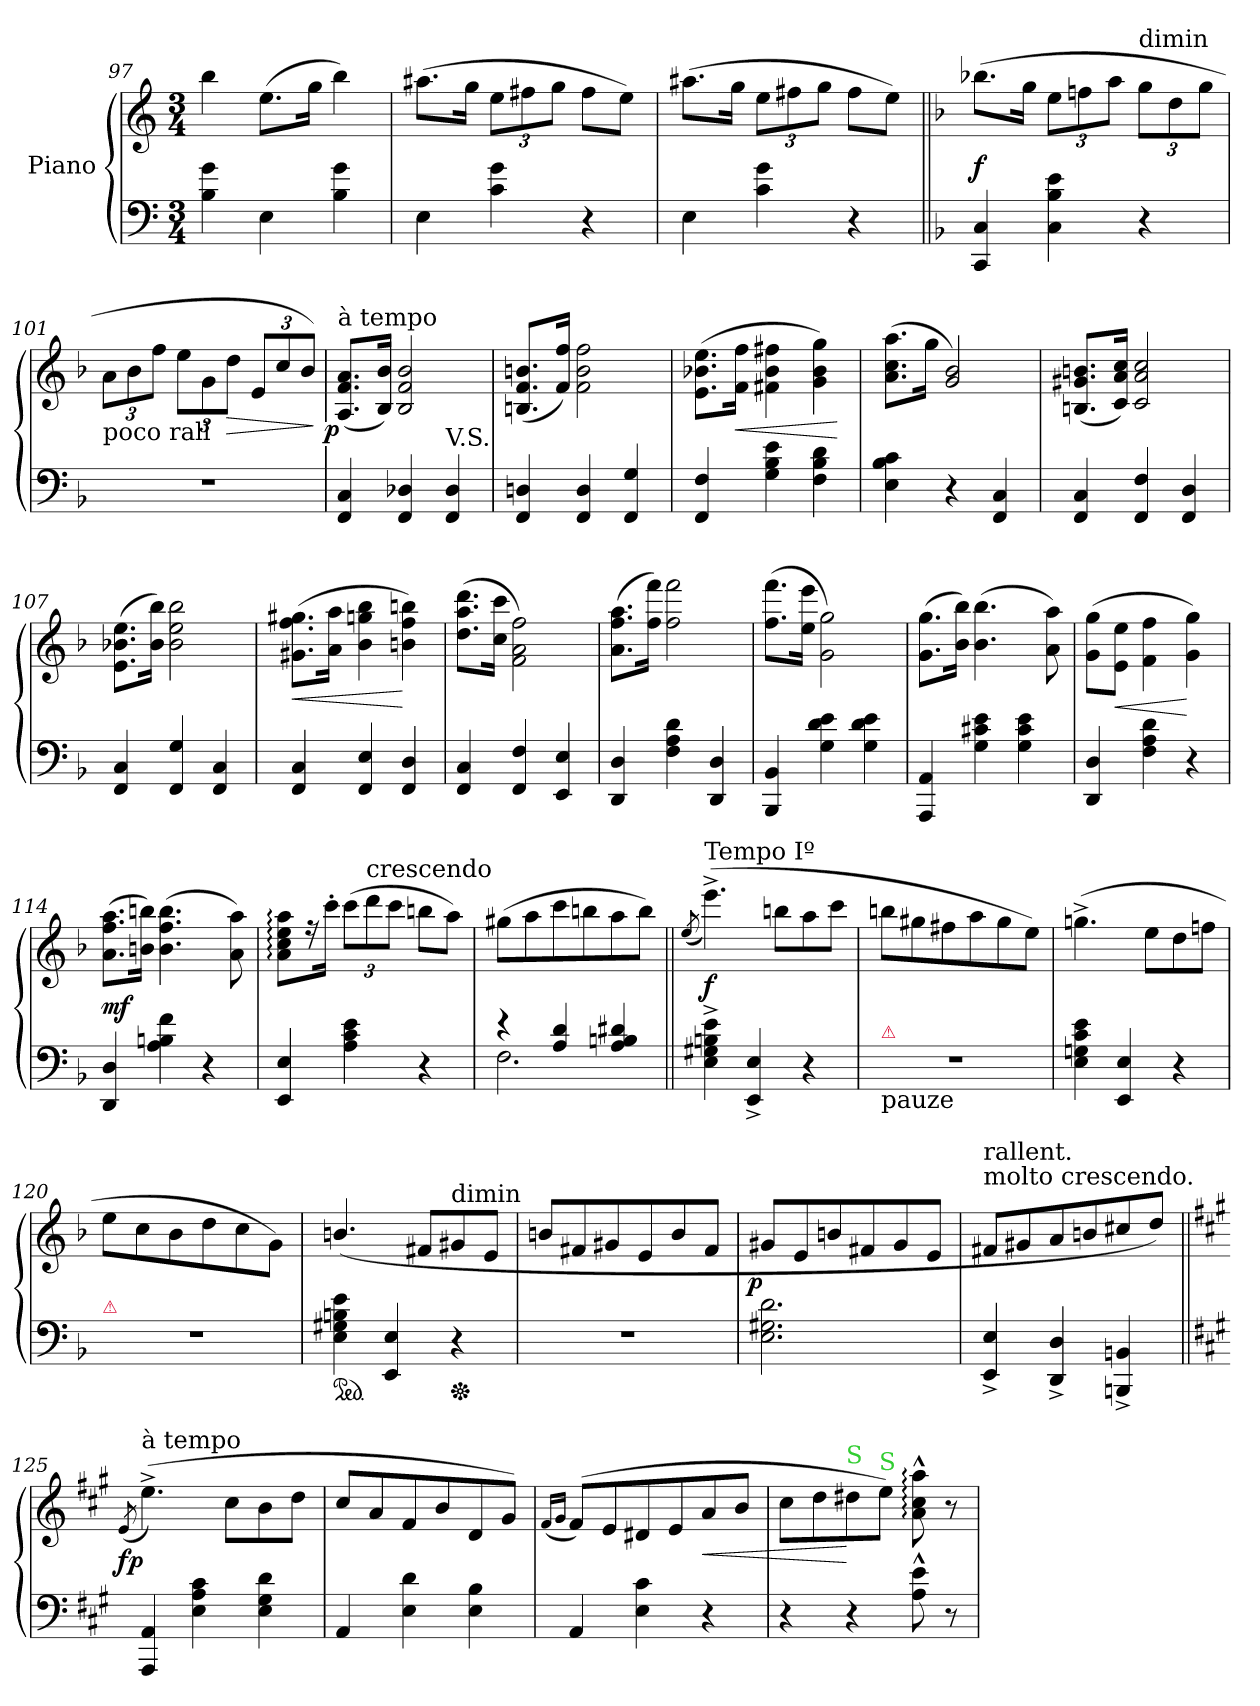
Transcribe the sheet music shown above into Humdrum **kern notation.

**kern	**kern	**dynam
*part1	*part1	*part1
*staff2	*staff1	*staff1/2
*I"Piano	*	*
*clefF4	*clefG2	*
*k[]	*k[]	*
*M3/4	*M3/4	*
=97	=97	=97
4B\ 4g\	4bb\	.
4E\	(8.ee\L	.
.	16gg\Jk	.
4B\ 4g\	4bb\)	.
=98	=98	=98
4E\	(8.aa#X\L	.
.	16gg\Jk	.
4c\ 4g\	12ee\L	.
.	12ff#X\	.
.	12gg\J	.
4r	8ff#\L	.
.	8ee\J)	.
=99	=99	=99
4E\	(8.aa#X\L	.
.	16gg\Jk	.
4c\ 4g\	12ee\L	.
.	12ff#X\	.
.	12gg\J	.
4r	8ff#\L	.
.	8ee\J)	.
=100||	=100||	=100||
*k[b-]	*k[b-]	*
4CC/ 4C/	(8.bb-X\L	f
.	16gg\Jk	.
4C\ 4B-\ 4e\	12ee\L	.
.	12ffn\	.
.	12aa\J	.
!	!LO:TX:t=dimin	!
4r	12gg\L	.
.	12dd\	.
.	12gg\J	.
=101	=101	=101
!	!LO:TX:b:t=poco rall	!
2.r	12a\L	.
.	12b-\	.
.	12ff\J	.
.	12ee\L	.
.	12g\	.
!	!	!LO:HP:b
.	12dd\J	>
.	12e/L	.
.	12cc/	.
.	12b-/J)	.
.	.	]
=102	=102	=102
!	!LO:TX:a:t=à tempo	!
!	!	!LO:DY:rj
4FF/ 4C/	(8.A/ 8.f/ 8.a/L	p
.	16B-/ 16b-/Jk)	.
4FF/ 4D-X/	2B-/ 2f/ 2b-/	.
!LO:TX:a:t=V.S.	!	!
4FF/ 4D-/	.	.
=103	=103	=103
4FF/ 4Dn/	(8.Bn/ 8.f/ 8.bn/L	.
.	16f/ 16ff/Jk)	.
4FF/ 4D/	2f\ 2b\ 2ff\	.
4FF/ 4G/	.	.
=104	=104	=104
4FF/ 4F/	(8.e\ 8.b-X\ 8.ee\L	.
!	!	!LO:HP:b
.	16f\ 16ff\Jk	<
4G\ 4B-\ 4e\	4f#X\ 4b-\ 4ff#X\	.
4F\ 4B-\ 4d\	4g\ 4b-\ 4gg\)	.
.	.	[
=105	=105	=105
4E\ 4B-\ 4c\	(8.a\ 8.cc\ 8.aa\L	.
.	16gg\Jk	.
4r	2g/ 2b-/)	.
4FF/ 4C/	.	.
=106	=106	=106
4FF/ 4C/	(8.Bn/ 8.g#X/ 8.bn/L	.
.	16c/ 16a/ 16cc/Jk)	.
4FF/ 4F/	2c/ 2a/ 2cc/	.
4FF/ 4D/	.	.
=107	=107	=107
4FF/ 4C/	(8.e\ 8.b-X\ 8.ee\L	.
.	16b-\ 16bb-\Jk)	.
4FF/ 4G/	2b-\ 2ee\ 2bb-\	.
4FF/ 4C/	.	.
=108	=108	=108
!	!	!LO:HP:b
4FF/ 4C/	(8.g#X\ 8.ff\ 8.gg#X\L	<
.	16a\ 16aa\Jk	.
4FF/ 4E/	4b-\ 4ggn\ 4bb-\	.
4FF/ 4D/	4bn\ 4ff\ 4bbn\)	[
=109	=109	=109
4FF/ 4C/	(8.dd\ 8.aa\ 8.ddd\L	.
.	16cc\ 16ccc\Jk	.
4FF/ 4F/	2f\ 2a\ 2ff\)	.
4EE/ 4E/	.	.
=110	=110	=110
4DD/ 4D/	(8.a\ 8.ff\ 8.aa\L	.
.	16ff\ 16fff\Jk)	.
4F\ 4A\ 4d\	2ff\ 2fff\	.
4DD/ 4D/	.	.
=111	=111	=111
4BBB-/ 4BB-/	(8.ff\ 8.fff\L	.
.	16ee\ 16eee\Jk	.
4G\ 4d\ 4e\	2g\ 2gg\)	.
4G\ 4d\ 4e\	.	.
=112	=112	=112
4AAA/ 4AA/	(8.g\ 8.gg\L	.
.	16b-\ 16bb-\Jk)	.
4G\ 4c#X\ 4e\	(4.b-\ 4.bb-\	.
4G\ 4c#\ 4e\	.	.
.	8a\ 8aa\)	.
=113	=113	=113
4DD/ 4D/	(8g\ 8gg\L	.
!	!	!LO:HP:b
.	8e\ 8ee\J	<
4F\ 4A\ 4d\	4f\ 4ff\	.
4r	4g\ 4gg\)	[
=114	=114	=114
4DD/ 4D/	(8.a\ 8.ff\ 8.aa\L	mf
.	16bn\ 16bbn\Jk)	.
4A\ 4Bn\ 4f\	(4.b\ 4.ff\ 4.bb\	.
4r	.	.
.	8a\ 8aa\)	.
=115	=115	=115
4EE/ 4E/	8a:\ 8cc:\ 8ee:\ 8aa:\L	.
.	16r	.
.	16ccc'\Jk	.
4A\ 4c\ 4e\	(12ccc\L	.
!	!LO:TX:t=crescendo	!
.	12ddd\	.
.	12ccc\J	.
4r	8bbn\L	.
.	8aa\J)	.
=116	=116	=116
*^	*	*
4r	2.F\	(8gg#X\L	.
.	.	8aa\	.
4A/ 4d/	.	8ccc\	.
.	.	8bbn\	.
4A/ 4Bn/ 4d#X/	.	8aa\	.
.	.	8bb\J)	.
*v	*v	*	*
=117||	=117||	=117||
.	(8qee/	.
!	!LO:TX:a:t=Tempo Iº	!
4E^\ 4G#X^\ 4Bn^\ 4e^\	(4.eee^\)	f
4EE^/ 4E^/	.	.
.	8bbn\L	.
4r	8aa\	.
.	8ccc\J	.
=118	=118	=118
!LO:TX:a:color=crimson:t=⚠	!	!
!LO:TX:b:t=pauze	!	!
2.r	8bbn\L	.
.	8gg#X\	.
.	8ff#X\	.
.	8aa\	.
.	8gg#\	.
.	8ee\J)	.
=119	=119	=119
4E\ 4Gn\ 4c\ 4e\	(4.ggn^\	.
4EE/ 4E/	.	.
.	8ee\L	.
4r	8dd\	.
.	8ffn\J	.
=120	=120	=120
!LO:TX:a:color=crimson:t=⚠	!	!
2.r	8ee\L	.
.	8cc\	.
.	8b-\	.
.	8dd\	.
.	8cc\	.
.	8g\J)	.
=121	=121	=121
*ped	*	*
4E\ 4G#X\ 4Bn\ 4e\	(4.bn/	.
4EE/ 4E/	.	.
.	8f#X/L	.
!	!LO:TX:t=dimin	!
*Xped	*	*
4r	8g#X/	.
.	8e/J	.
=122	=122	=122
2.r	8bn/L	.
.	8f#X/	.
.	8g#X/	.
.	8e/	.
.	8b/	.
.	8f#/J	.
=123	=123	=123
!	!	!LO:DY:rj
2.E\ 2.G#X\ 2.d\	8g#X/L	p
.	8e/	.
.	8bn/	.
.	8f#X/	.
.	8g#/	.
.	8e/J	.
=124	=124	=124
!	!LO:TX:t=molto crescendo.	!
!	!LO:TX:a:t=rallent.	!
4EE^/ 4E^/	8f#X/L	.
.	8g#X/	.
4DD^/ 4D^/	8a/	.
.	8bn/	.
4BBBn^/ 4BBn^/	8cc#X/	.
.	8dd/J)	.
=125||	=125||	=125||
*k[f#c#g#]	*k[f#c#g#]	*
.	(8qe/	.
!	!LO:TX:a:t=à tempo	!
!	!	!LO:DY:rj
4AAA/ 4AA/	(4.ee^\)	fp
4E\ 4A\ 4c#\	.	.
.	8cc#\L	.
4E\ 4G#\ 4d\	8b\	.
.	8dd\J	.
=126	=126	=126
4AA/	8cc#/L	.
.	8a/	.
4E\ 4d\	8f#/	.
.	8b/	.
4E\ 4B\	8d/	.
.	8g#/J)	.
=127	=127	=127
.	(16qqf#/LL	.
.	16qqg#/JJ	.
4AA/	(8f#/L)	.
.	8e/	.
4E\ 4c#\	8d#X/	.
.	8e/	.
!	!	!LO:HP:b
4r	8a/	<
.	8b/J	.
=128	=128	=128
4r	8cc#\L	.
.	8dd\	.
!	!LO:TX:a:color=limegreen:t=S	!
4r	8dd#X\	[
!	!LO:TX:a:color=limegreen:t=S	!
.	8ee\J)	.
8A^^\ 8e^^\	8a:^^\ 8cc#:^^\ 8aa:^^\	.
8r	8r	.
=	=	=
*-	*-	*-
